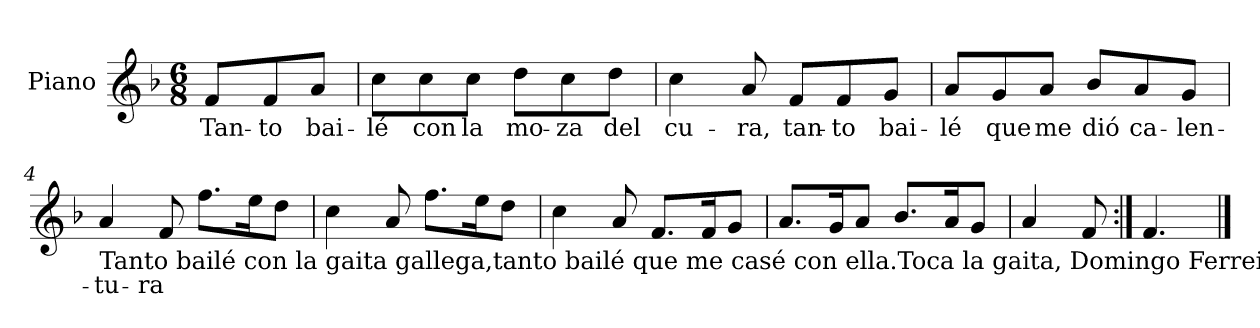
**kern	**text
*part1	*part1
*staff1	*staff1
*I"Piano	*
*I'Pno	*
*clefG2	*
*k[b-]	*
*F:	*
*M6/8	*
=	=
8f/L	Tan-
8f/	-to
8a/J	bai-
=1	=1
8cc\L	-lé
8cc\	con
8cc\J	la
8dd\L	mo-
8cc\	-za
8dd\J	del
=2	=2
4cc\	cu-
8a/	-ra,
8f/L	tan-
8f/	-to
8g/J	bai-
=3	=3
8a/L	-lé
8g/	que
8a/J	me
8b-/L	dió
8a/	ca-
8g/J	-len-
!!LO:LB:g=z
=4	=4
!LO:TX:b:t=Tanto bailé con la gaita gallega,tanto bailé que me casé con ella.Toca la gaita, Domingo Ferreiro;toca la gaita. Nun queiro, nun queiro.tanto bailé que me casé con ella.Toca la gaita, Domingo Ferreiro;toca la gaita. Nun queiro, nun queiro.	!
4a/	-tu-
8f/	-ra
8.ff\L	.
16ee\k	.
8dd\J	.
=5	=5
4cc\	.
8a/	.
8.ff\L	.
16ee\k	.
8dd\J	.
=6	=6
4cc\	.
8a/	.
8.f/L	.
16f/k	.
8g/J	.
=7	=7
8.a/L	.
16g/k	.
8a/J	.
8.b-/L	.
16a/k	.
8g/J	.
=8	=8
4a/	.
8f/	.
=9:|!	=9:|!
4.f/	.
==	==
*-	*-
